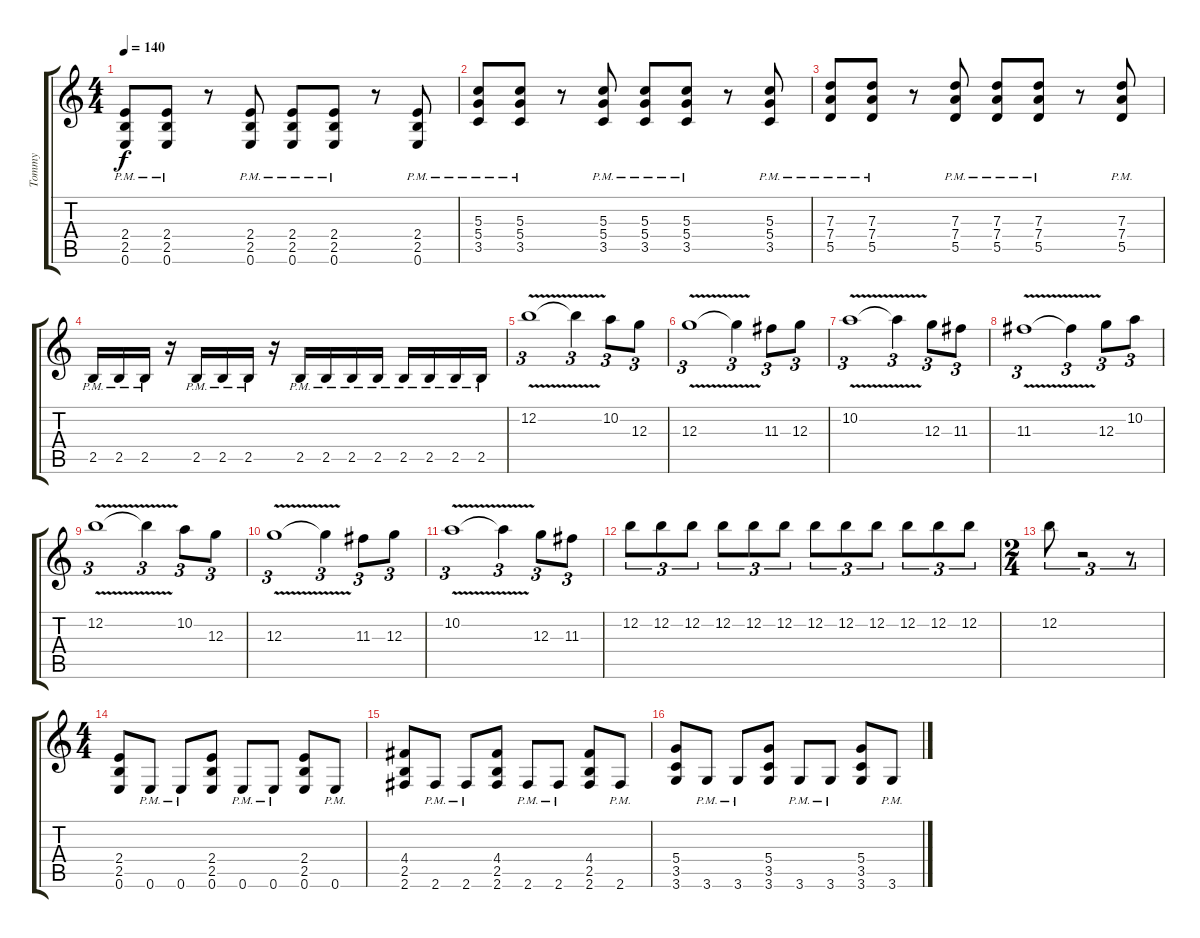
\track ("Tommy" "Tommy") {instrument distortionguitar}
\staff {score tabs}
\tuning (E4 B3 G3 D3 A2 E2) {hide}
\ts (4 4)
\tempo 140
\clef g2
\ks c
(2.4{pm} 2.5{pm} 0.6{pm}).8{dy f} (2.4{pm} 2.5{pm} 0.6{pm}).8 r.8 (2.4{pm} 2.5{pm} 0.6{pm}).8 (2.4{pm} 2.5{pm} 0.6{pm}).8 (2.4{pm} 2.5{pm} 0.6{pm}).8 r.8 (2.4{pm} 2.5{pm} 0.6{pm}).8 |
(5.3{pm} 5.4{pm} 3.5{pm}).8 (5.3{pm} 5.4{pm} 3.5{pm}).8 r.8 (5.3{pm} 5.4{pm} 3.5{pm}).8 (5.3{pm} 5.4{pm} 3.5{pm}).8 (5.3{pm} 5.4{pm} 3.5{pm}).8 r.8 (5.3{pm} 5.4{pm} 3.5{pm}).8 |
(7.3{pm} 7.4{pm} 5.5{pm}).8 (7.3{pm} 7.4{pm} 5.5{pm}).8 r.8 (7.3{pm} 7.4{pm} 5.5{pm}).8 (7.3{pm} 7.4{pm} 5.5{pm}).8 (7.3{pm} 7.4{pm} 5.5{pm}).8 r.8 (7.3{pm} 7.4{pm} 5.5{pm}).8 |
2.5{pm}.16 2.5{pm}.16 2.5{pm}.16 r.16 2.5{pm}.16 2.5{pm}.16 2.5{pm}.16 r.16 2.5{pm}.16 2.5{pm}.16 2.5{pm}.16 2.5{pm}.16 2.5{pm}.16 2.5{pm}.16 2.5{pm}.16 2.5{pm}.16 |
12.2{v}.1{tu (3 2)} 12.2{t}.4{tu (3 2)} 10.2.8{tu (3 2)} 12.3.8{tu (3 2)} |
12.3{v}.1{tu (3 2)} 12.3{t}.4{tu (3 2)} 11.3.8{tu (3 2)} 12.3.8{tu (3 2)} |
10.2{v}.1{tu (3 2)} 10.2{t}.4{tu (3 2)} 12.3.8{tu (3 2)} 11.3.8{tu (3 2)} |
11.3{v}.1{tu (3 2)} 11.3{t}.4{tu (3 2)} 12.3.8{tu (3 2)} 10.2.8{tu (3 2)} |
12.2{v}.1{tu (3 2)} 12.2{t}.4{tu (3 2)} 10.2.8{tu (3 2)} 12.3.8{tu (3 2)} |
12.3{v}.1{tu (3 2)} 12.3{t}.4{tu (3 2)} 11.3.8{tu (3 2)} 12.3.8{tu (3 2)} |
10.2{v}.1{tu (3 2)} 10.2{t}.4{tu (3 2)} 12.3.8{tu (3 2)} 11.3.8{tu (3 2)} |
12.2.8{tu (3 2)} 12.2.8{tu (3 2)} 12.2.8{tu (3 2)} 12.2.8{tu (3 2)} 12.2.8{tu (3 2)} 12.2.8{tu (3 2)} 12.2.8{tu (3 2)} 12.2.8{tu (3 2)} 12.2.8{tu (3 2)} 12.2.8{tu (3 2)} 12.2.8{tu (3 2)} 12.2.8{tu (3 2)} |
\ts (2 4)
12.2.8{tu (3 2)} r.2{tu (3 2)} r.8{tu (3 2)} |
\ts (4 4)
(2.4 2.5 0.6).8 0.6{pm}.8 0.6{pm}.8 (2.4 2.5 0.6).8 0.6{pm}.8 0.6{pm}.8 (2.4 2.5 0.6).8 0.6{pm}.8 |
(4.4 2.5 2.6).8 2.6{pm}.8 2.6{pm}.8 (4.4 2.5 2.6).8 2.6{pm}.8 2.6{pm}.8 (4.4 2.5 2.6).8 2.6{pm}.8 |
(5.4 3.5 3.6).8 3.6{pm}.8 3.6{pm}.8 (5.4 3.5 3.6).8 3.6{pm}.8 3.6{pm}.8 (5.4 3.5 3.6).8 3.6{pm}.8
